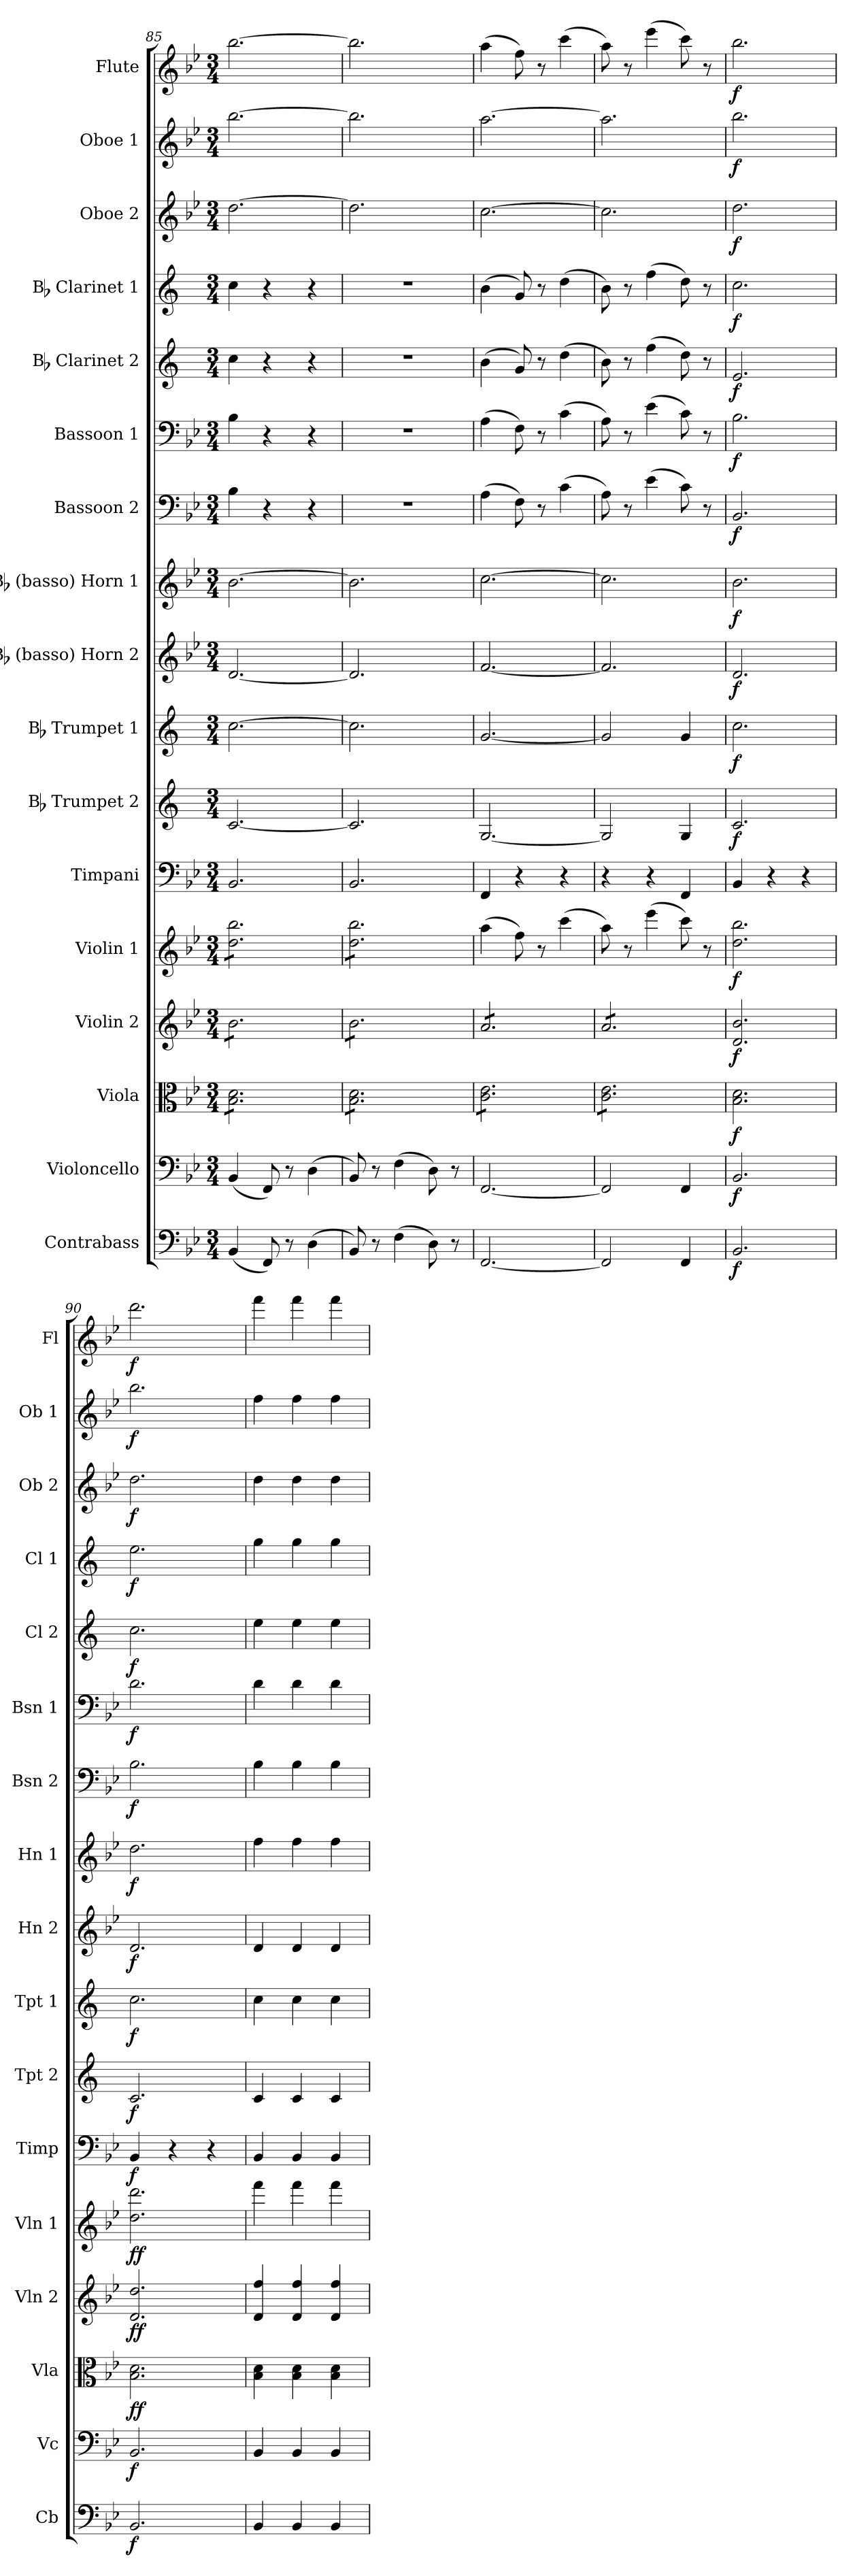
**kern	**dynam	**kern	**dynam	**kern	**dynam	**kern	**dynam	**kern	**dynam	**kern	**dynam	**kern	**dynam	**kern	**dynam	**kern	**dynam	**kern	**dynam	**kern	**dynam	**kern	**dynam	**kern	**dynam	**kern	**dynam	**kern	**dynam	**kern	**dynam	**kern	**dynam
*part17	*part17	*part16	*part16	*part15	*part15	*part14	*part14	*part13	*part13	*part12	*part12	*part11	*part11	*part10	*part10	*part9	*part9	*part8	*part8	*part7	*part7	*part6	*part6	*part5	*part5	*part4	*part4	*part3	*part3	*part2	*part2	*part1	*part1
*staff17	*staff17	*staff16	*staff16	*staff15	*staff15	*staff14	*staff14	*staff13	*staff13	*staff12	*staff12	*staff11	*staff11	*staff10	*staff10	*staff9	*staff9	*staff8	*staff8	*staff7	*staff7	*staff6	*staff6	*staff5	*staff5	*staff4	*staff4	*staff3	*staff3	*staff2	*staff2	*staff1	*staff1
*I"Contrabass	*	*I"Violoncello	*	*I"Viola	*	*I"Violin 2	*	*I"Violin 1	*	*I"Timpani	*	*I"Bb Trumpet 2	*	*I"Bb Trumpet 1	*	*I"Bb (basso) Horn 2	*	*I"Bb (basso) Horn 1	*	*I"Bassoon 2	*	*I"Bassoon 1	*	*I"Bb Clarinet 2	*	*I"Bb Clarinet 1	*	*I"Oboe 2	*	*I"Oboe 1	*	*I"Flute	*
*I'Cb	*	*I'Vc	*	*I'Vla	*	*I'Vln 2	*	*I'Vln 1	*	*I'Timp	*	*I'Tpt 2	*	*I'Tpt 1	*	*I'Hn 2	*	*I'Hn 1	*	*I'Bsn 2	*	*I'Bsn 1	*	*I'Cl 2	*	*I'Cl 1	*	*I'Ob 2	*	*I'Ob 1	*	*I'Fl	*
!!LO:PB:g=z
*clefF4	*	*clefF4	*	*clefC3	*	*clefG2	*	*clefG2	*	*clefF4	*	*clefG2	*	*clefG2	*	*clefG2	*	*clefG2	*	*clefF4	*	*clefF4	*	*clefG2	*	*clefG2	*	*clefG2	*	*clefG2	*	*clefG2	*
*ITrd7c12	*	*	*	*	*	*	*	*	*	*	*	*ITrd1c2	*	*ITrd1c2	*	*ITrd8c14	*	*ITrd8c14	*	*	*	*	*	*ITrd1c2	*	*ITrd1c2	*	*	*	*	*	*	*
*k[b-e-]	*	*k[b-e-]	*	*k[b-e-]	*	*k[b-e-]	*	*k[b-e-]	*	*k[b-e-]	*	*k[b-e-]	*	*k[b-e-]	*	*k[b-e-]	*	*k[b-e-]	*	*k[b-e-]	*	*k[b-e-]	*	*k[b-e-]	*	*k[b-e-]	*	*k[b-e-]	*	*k[b-e-]	*	*k[b-e-]	*
*M3/4	*	*M3/4	*	*M3/4	*	*M3/4	*	*M3/4	*	*M3/4	*	*M3/4	*	*M3/4	*	*M3/4	*	*M3/4	*	*M3/4	*	*M3/4	*	*M3/4	*	*M3/4	*	*M3/4	*	*M3/4	*	*M3/4	*
=85	=85	=85	=85	=85	=85	=85	=85	=85	=85	=85	=85	=85	=85	=85	=85	=85	=85	=85	=85	=85	=85	=85	=85	=85	=85	=85	=85	=85	=85	=85	=85	=85	=85
*	*	*	*	*tremolo	*	*	*	*	*	*	*	*	*	*	*	*	*	*	*	*	*	*	*	*	*	*	*	*	*	*	*	*	*
*	*	*	*	*	*	*tremolo	*	*	*	*	*	*	*	*	*	*	*	*	*	*	*	*	*	*	*	*	*	*	*	*	*	*	*
*	*	*	*	*	*	*	*	*tremolo	*	*	*	*	*	*	*	*	*	*	*	*	*	*	*	*	*	*	*	*	*	*	*	*	*
(4BBB-/	.	(4BB-/	.	8B-\ 8d\L	.	8b-\L	.	8dd\ 8bb-\L	.	2.BB-/	.	[2.B-/	.	[2.b-\	.	[2.D/	.	[2.B-\	.	4B-\	.	4B-\	.	4b-\	.	4b-\	.	[2.dd\	.	[2.bb-\	.	[2.bb-\	.
.	.	.	.	8B-\ 8d\	.	8b-\	.	8dd\ 8bb-\	.	.	.	.	.	.	.	.	.	.	.	.	.	.	.	.	.	.	.	.	.	.	.	.	.
8FFF/)	.	8FF/)	.	8B-\ 8d\	.	8b-\	.	8dd\ 8bb-\	.	.	.	.	.	.	.	.	.	.	.	4r	.	4r	.	4r	.	4r	.	.	.	.	.	.	.
8r	.	8r	.	8B-\ 8d\	.	8b-\	.	8dd\ 8bb-\	.	.	.	.	.	.	.	.	.	.	.	.	.	.	.	.	.	.	.	.	.	.	.	.	.
(4DD\	.	(4D\	.	8B-\ 8d\	.	8b-\	.	8dd\ 8bb-\	.	.	.	.	.	.	.	.	.	.	.	4r	.	4r	.	4r	.	4r	.	.	.	.	.	.	.
.	.	.	.	8B-\ 8d\J	.	8b-\J	.	8dd\ 8bb-\J	.	.	.	.	.	.	.	.	.	.	.	.	.	.	.	.	.	.	.	.	.	.	.	.	.
=86	=86	=86	=86	=86	=86	=86	=86	=86	=86	=86	=86	=86	=86	=86	=86	=86	=86	=86	=86	=86	=86	=86	=86	=86	=86	=86	=86	=86	=86	=86	=86	=86	=86
8BBB-/)	.	8BB-/)	.	8B-\ 8d\L	.	8b-\L	.	8dd\ 8bb-\L	.	2.BB-/	.	2.B-/]	.	2.b-\]	.	2.D/]	.	2.B-\]	.	2.r	.	2.r	.	2.r	.	2.r	.	2.dd\]	.	2.bb-\]	.	2.bb-\]	.
8r	.	8r	.	8B-\ 8d\	.	8b-\	.	8dd\ 8bb-\	.	.	.	.	.	.	.	.	.	.	.	.	.	.	.	.	.	.	.	.	.	.	.	.	.
(4FF\	.	(4F\	.	8B-\ 8d\	.	8b-\	.	8dd\ 8bb-\	.	.	.	.	.	.	.	.	.	.	.	.	.	.	.	.	.	.	.	.	.	.	.	.	.
.	.	.	.	8B-\ 8d\	.	8b-\	.	8dd\ 8bb-\	.	.	.	.	.	.	.	.	.	.	.	.	.	.	.	.	.	.	.	.	.	.	.	.	.
8DD\)	.	8D\)	.	8B-\ 8d\	.	8b-\	.	8dd\ 8bb-\	.	.	.	.	.	.	.	.	.	.	.	.	.	.	.	.	.	.	.	.	.	.	.	.	.
8r	.	8r	.	8B-\ 8d\J	.	8b-\J	.	8dd\ 8bb-\J	.	.	.	.	.	.	.	.	.	.	.	.	.	.	.	.	.	.	.	.	.	.	.	.	.
*	*	*	*	*	*	*	*	*Xtremolo	*	*	*	*	*	*	*	*	*	*	*	*	*	*	*	*	*	*	*	*	*	*	*	*	*
=87	=87	=87	=87	=87	=87	=87	=87	=87	=87	=87	=87	=87	=87	=87	=87	=87	=87	=87	=87	=87	=87	=87	=87	=87	=87	=87	=87	=87	=87	=87	=87	=87	=87
[2.FFF/	.	[2.FF/	.	8c\ 8e-\L	.	8a/L	.	(4aa\	.	4FF/	.	[2.F/	.	[2.f/	.	[2.F/	.	[2.c\	.	(4A\	.	(4A\	.	(4a\	.	(4a\	.	[2.cc\	.	[2.aa\	.	(4aa\	.
.	.	.	.	8c\ 8e-\	.	8a/	.	.	.	.	.	.	.	.	.	.	.	.	.	.	.	.	.	.	.	.	.	.	.	.	.	.	.
.	.	.	.	8c\ 8e-\	.	8a/	.	8ff\)	.	4r	.	.	.	.	.	.	.	.	.	8F\)	.	8F\)	.	8f/)	.	8f/)	.	.	.	.	.	8ff\)	.
.	.	.	.	8c\ 8e-\	.	8a/	.	8r	.	.	.	.	.	.	.	.	.	.	.	8r	.	8r	.	8r	.	8r	.	.	.	.	.	8r	.
.	.	.	.	8c\ 8e-\	.	8a/	.	(4ccc\	.	4r	.	.	.	.	.	.	.	.	.	(4c\	.	(4c\	.	(4cc\	.	(4cc\	.	.	.	.	.	(4ccc\	.
.	.	.	.	8c\ 8e-\J	.	8a/J	.	.	.	.	.	.	.	.	.	.	.	.	.	.	.	.	.	.	.	.	.	.	.	.	.	.	.
=88	=88	=88	=88	=88	=88	=88	=88	=88	=88	=88	=88	=88	=88	=88	=88	=88	=88	=88	=88	=88	=88	=88	=88	=88	=88	=88	=88	=88	=88	=88	=88	=88	=88
2FFF/]	.	2FF/]	.	8c\ 8e-\L	.	8a/L	.	8aa\)	.	4r	.	2F/]	.	2f/]	.	2.F/]	.	2.c\]	.	8A\)	.	8A\)	.	8a\)	.	8a\)	.	2.cc\]	.	2.aa\]	.	8aa\)	.
.	.	.	.	8c\ 8e-\	.	8a/	.	8r	.	.	.	.	.	.	.	.	.	.	.	8r	.	8r	.	8r	.	8r	.	.	.	.	.	8r	.
.	.	.	.	8c\ 8e-\	.	8a/	.	(4eee-\	.	4r	.	.	.	.	.	.	.	.	.	(4e-\	.	(4e-\	.	(4ee-\	.	(4ee-\	.	.	.	.	.	(4eee-\	.
.	.	.	.	8c\ 8e-\	.	8a/	.	.	.	.	.	.	.	.	.	.	.	.	.	.	.	.	.	.	.	.	.	.	.	.	.	.	.
4FFF/	.	4FF/	.	8c\ 8e-\	.	8a/	.	8ccc\)	.	4FF/	.	4F/	.	4f/	.	.	.	.	.	8c\)	.	8c\)	.	8cc\)	.	8cc\)	.	.	.	.	.	8ccc\)	.
.	.	.	.	8c\ 8e-\J	.	8a/J	.	8r	.	.	.	.	.	.	.	.	.	.	.	8r	.	8r	.	8r	.	8r	.	.	.	.	.	8r	.
*	*	*	*	*	*	*Xtremolo	*	*	*	*	*	*	*	*	*	*	*	*	*	*	*	*	*	*	*	*	*	*	*	*	*	*	*
*	*	*	*	*Xtremolo	*	*	*	*	*	*	*	*	*	*	*	*	*	*	*	*	*	*	*	*	*	*	*	*	*	*	*	*	*
=89	=89	=89	=89	=89	=89	=89	=89	=89	=89	=89	=89	=89	=89	=89	=89	=89	=89	=89	=89	=89	=89	=89	=89	=89	=89	=89	=89	=89	=89	=89	=89	=89	=89
!	!LO:DY:b	!	!LO:DY:b	!	!LO:DY:b	!	!LO:DY:b	!	!LO:DY:b	!	!	!	!LO:DY:b	!	!LO:DY:b	!	!LO:DY:b	!	!LO:DY:b	!	!LO:DY:b	!	!LO:DY:b	!	!LO:DY:b	!	!LO:DY:b	!	!LO:DY:b	!	!LO:DY:b	!	!LO:DY:b
2.BBB-/	f	2.BB-/	f	2.B-\ 2.d\	f	2.d/ 2.b-/	f	2.dd\ 2.bb-\	f	4BB-/	.	2.B-/	f	2.b-\	f	2.D/	f	2.B-\	f	2.BB-/	f	2.B-\	f	2.d/	f	2.b-\	f	2.dd\	f	2.bb-\	f	2.bb-\	f
.	.	.	.	.	.	.	.	.	.	4r	.	.	.	.	.	.	.	.	.	.	.	.	.	.	.	.	.	.	.	.	.	.	.
.	.	.	.	.	.	.	.	.	.	4r	.	.	.	.	.	.	.	.	.	.	.	.	.	.	.	.	.	.	.	.	.	.	.
=90	=90	=90	=90	=90	=90	=90	=90	=90	=90	=90	=90	=90	=90	=90	=90	=90	=90	=90	=90	=90	=90	=90	=90	=90	=90	=90	=90	=90	=90	=90	=90	=90	=90
!	!LO:DY:b	!	!LO:DY:b	!	!LO:DY:b	!	!	!	!	!	!	!	!	!	!	!	!	!	!	!	!	!	!	!	!	!	!	!	!	!	!	!	!
!	!	!	!	!	!LO:DY:n=1:b	!	!LO:DY:b	!	!	!	!	!	!	!	!	!	!	!	!	!	!	!	!	!	!	!	!	!	!	!	!	!	!
!	!	!	!	!	!	!	!LO:DY:n=1:b	!	!LO:DY:b	!	!	!	!	!	!	!	!	!	!	!	!	!	!	!	!	!	!	!	!	!	!	!	!
!	!	!	!	!	!	!	!	!	!LO:DY:n=1:b	!	!LO:DY:b	!	!LO:DY:b	!	!LO:DY:b	!	!LO:DY:b	!	!LO:DY:b	!	!LO:DY:b	!	!LO:DY:b	!	!LO:DY:b	!	!LO:DY:b	!	!LO:DY:b	!	!LO:DY:b	!	!LO:DY:b
2.BBB-/	f	2.BB-/	f	2.B-\ 2.d\	f f	2.d/ 2.dd/	f f	2.dd\ 2.ddd\	f f	4BB-/	f	2.B-/	f	2.b-\	f	2.D/	f	2.d\	f	2.B-\	f	2.d\	f	2.b-\	f	2.dd\	f	2.dd\	f	2.bb-\	f	2.ddd\	f
.	.	.	.	.	.	.	.	.	.	4r	.	.	.	.	.	.	.	.	.	.	.	.	.	.	.	.	.	.	.	.	.	.	.
.	.	.	.	.	.	.	.	.	.	4r	.	.	.	.	.	.	.	.	.	.	.	.	.	.	.	.	.	.	.	.	.	.	.
=91	=91	=91	=91	=91	=91	=91	=91	=91	=91	=91	=91	=91	=91	=91	=91	=91	=91	=91	=91	=91	=91	=91	=91	=91	=91	=91	=91	=91	=91	=91	=91	=91	=91
4BBB-/	.	4BB-/	.	4B-\ 4d\	.	4d/ 4ff/	.	4fff\	.	4BB-/	.	4B-/	.	4b-\	.	4D/	.	4f\	.	4B-\	.	4d\	.	4dd\	.	4ff\	.	4dd\	.	4ff\	.	4fff\	.
4BBB-/	.	4BB-/	.	4B-\ 4d\	.	4d/ 4ff/	.	4fff\	.	4BB-/	.	4B-/	.	4b-\	.	4D/	.	4f\	.	4B-\	.	4d\	.	4dd\	.	4ff\	.	4dd\	.	4ff\	.	4fff\	.
4BBB-/	.	4BB-/	.	4B-\ 4d\	.	4d/ 4ff/	.	4fff\	.	4BB-/	.	4B-/	.	4b-\	.	4D/	.	4f\	.	4B-\	.	4d\	.	4dd\	.	4ff\	.	4dd\	.	4ff\	.	4fff\	.
=	=	=	=	=	=	=	=	=	=	=	=	=	=	=	=	=	=	=	=	=	=	=	=	=	=	=	=	=	=	=	=	=	=
*-	*-	*-	*-	*-	*-	*-	*-	*-	*-	*-	*-	*-	*-	*-	*-	*-	*-	*-	*-	*-	*-	*-	*-	*-	*-	*-	*-	*-	*-	*-	*-	*-	*-
